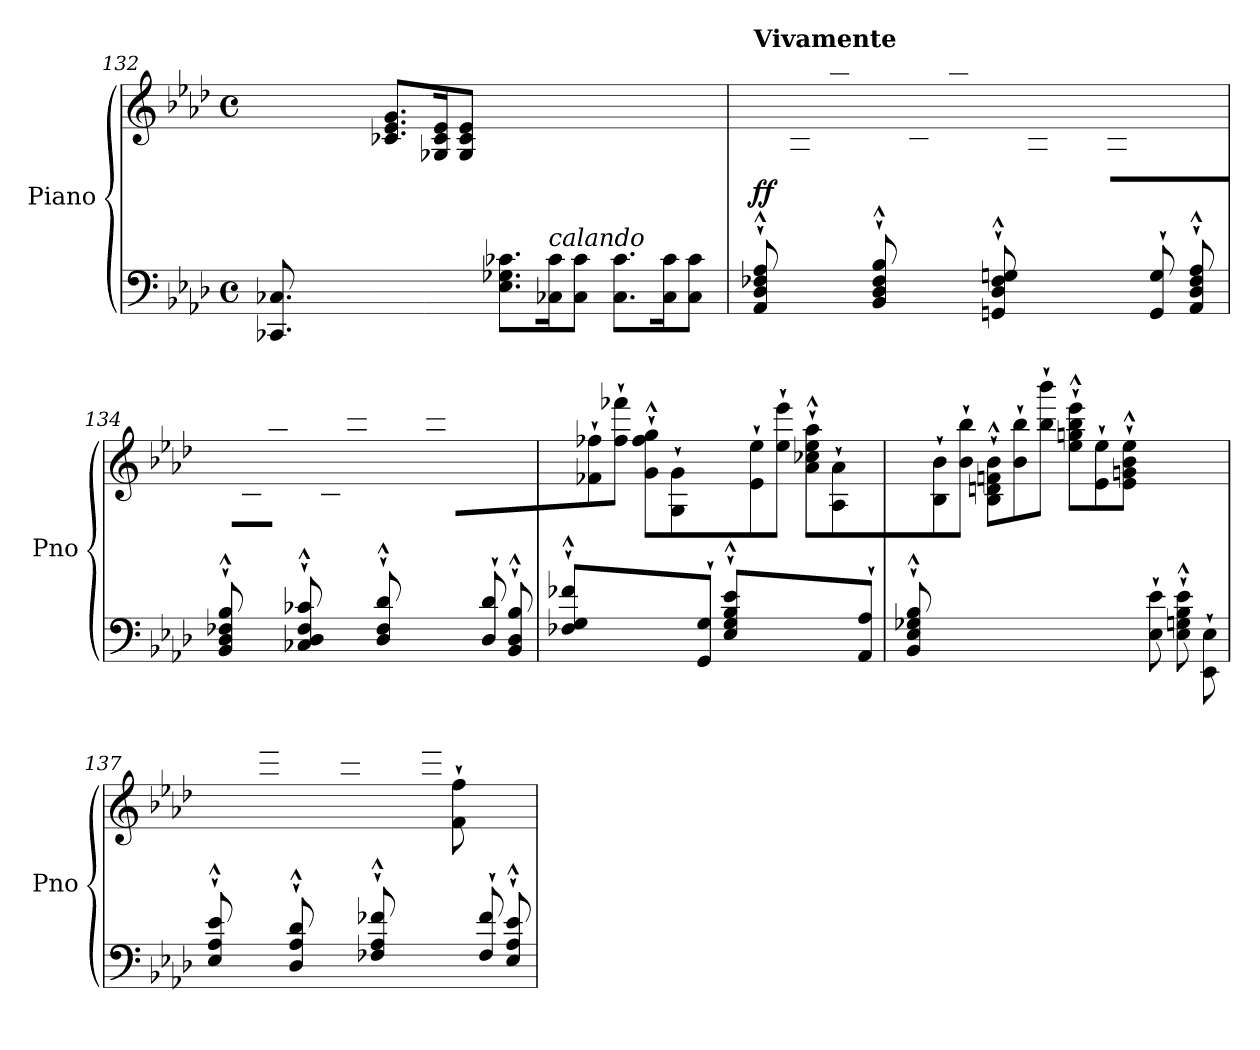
**kern	**kern	**dynam
*part1	*part1	*part1
*staff2	*staff1	*staff1/2
*I"Piano	*	*
*I'Pno	*	*
*clefF4	*clefG2	*
*k[b-e-a-d-]	*k[b-e-a-d-]	*
*M4/4	*M4/4	*
*met(c)	*met(c)	*
*Xtuplet	*	*
=132	=132	=132
*^	*	*
12.CC-X/ 12.C-X/L	2ryy	8ryy	.
2..ryy	.	24e-\ 24g-X\ 24cc-X\K	.
.	.	12e-\ 12g-\ 12cc-\J	.
*	*	*Xtuplet	*
.	.	12.c-X/ 12.e-/ 12.g-/L	.
.	.	24G-X/ 24c-/ 24e-/K	.
.	.	12G-/ 12c-/ 12e-/J	.
.	12.E-\ 12.G-X\ 12.c-X\L	2ryy	.
!	!LO:TX:a:i:t=calando	!	!
.	24C-X\ 24c-\K	.	.
.	12C-\ 12c-\J	.	.
.	12.C-\ 12.c-\L	.	.
.	24C-\ 24c-\K	.	.
.	12C-\ 12c-\J	.	.
!!LO:LB:g=z
=133	=133	=133	=133
!	!	!LO:TX:a:B:t=Vivamente	!
!	!	!	!LO:DY:b
12AA-/`^^ 12D-/`^^ 12F-X/`^^ 12A-/`^^L	1ryy	12ryy	ff
6ryy	.	12A-\` 12a-\`	.
.	.	12a-\` 12aa-\`J	.
12BB-/`^^ 12D-/`^^ 12F-/`^^ 12B-/`^^L	.	12ryy	.
6ryy	.	12B-\` 12b-\`	.
.	.	12b-\` 12bb-\`J	.
12GGn/`^^ 12D-/`^^ 12F-/`^^ 12Gn/`^^L	.	12ryy	.
4ryy	.	12G\` 12g\`	.
.	.	12g\` 12gg\`J	.
.	.	12G\` 12g\`L	.
12GG/` 12G/`	.	6ryy	.
12AA-/`^^ 12D-/`^^ 12F-/`^^ 12A-/`^^J	.	.	.
=134	=134	=134	=134
12BB-/`^^ 12D-/`^^ 12F-X/`^^ 12B-/`^^L	1ryy	12ryy	.
6ryy	.	12B-\` 12b-\`	.
.	.	12b-\` 12bb-\`J	.
12C-X/`^^ 12D-/`^^ 12F-/`^^ 12c-X/`^^L	.	12ryy	.
6ryy	.	12c-X\` 12cc-X\`	.
.	.	12cc-\` 12ccc-X\`J	.
12D-/`^^ 12F-/`^^ 12d-/`^^L	.	12ryy	.
4ryy	.	12d-\` 12dd-\`	.
.	.	12dd-\` 12ddd-\`J	.
.	.	12d-\` 12dd-\`L	.
12D-/` 12d-/`	.	6ryy	.
12BB-/`^^ 12D-/`^^ 12B-/`^^J	.	.	.
!!LO:PB:g=z
=135	=135	=135	=135
12F-X/`^^ 12G/`^^ 12f-X/`^^L	1ryy	12ryy	.
3ryy	.	12f-X\` 12ff-X\`	.
.	.	12ff-\` 12fff-X\`J	.
.	.	12g\`^^ 12ff-\`^^ 12gg\`^^L	.
.	.	12G\` 12g\`	.
12GG/` 12G/`J	.	6ryy	.
12E-/`^^ 12G/`^^ 12B-/`^^ 12e-/`^^L	.	.	.
3ryy	.	12e-\` 12ee-\`	.
.	.	12ee-\` 12eee-\`J	.
.	.	12a-\`^^ 12cc-X\`^^ 12ee-\`^^ 12aa-\`^^L	.
.	.	12A-\` 12a-\`	.
12AA-/` 12A-/`J	.	12ryy	.
=136	=136	=136	=136
12BB-/`^^ 12E-/`^^ 12G-X/`^^ 12B-/`^^L	1ryy	12ryy	.
3%2ryy	.	12B-\` 12b-\`	.
.	.	12b-\` 12bb-\`J	.
.	.	12B-\`^^ 12dn\`^^ 12fn\`^^ 12b-\`^^L	.
.	.	12b-\` 12bb-\`	.
.	.	12bb-\` 12bbb-\`J	.
.	.	12ee-\`^^ 12ggn\`^^ 12bb-\`^^ 12eee-\`^^L	.
.	.	12e-\` 12ee-\`	.
.	.	12e-\`^^ 12gn\`^^ 12b-\`^^ 12ee-\`^^J	.
12E-\` 12e-\`L	.	4ryy	.
12E-\`^^ 12Gn\`^^ 12B-\`^^ 12e-\`^^	.	.	.
12EE-\` 12E-\`J	.	.	.
!!LO:LB:g=z
=137	=137	=137	=137
12E-/`^^ 12A-/`^^ 12e-/`^^L	1ryy	12ryy	.
6ryy	.	12e-\` 12ee-\`	.
.	.	12ee-\` 12eee-\`J	.
12D-/`^^ 12A-/`^^ 12d-/`^^L	.	12ryy	.
6ryy	.	12d-\` 12dd-\`	.
.	.	12dd-\` 12ddd-\`J	.
12F-X/`^^ 12A-/`^^ 12f-X/`^^L	.	12ryy	.
4ryy	.	12f-X\` 12ff-X\`	.
.	.	12ff-\` 12fff-X\`J	.
.	.	12f-\` 12ff-\`L	.
12F-/` 12f-/`	.	6ryy	.
12E-/`^^ 12A-/`^^ 12e-/`^^J	.	.	.
*v	*v	*	*
=	=	=
*-	*-	*-
